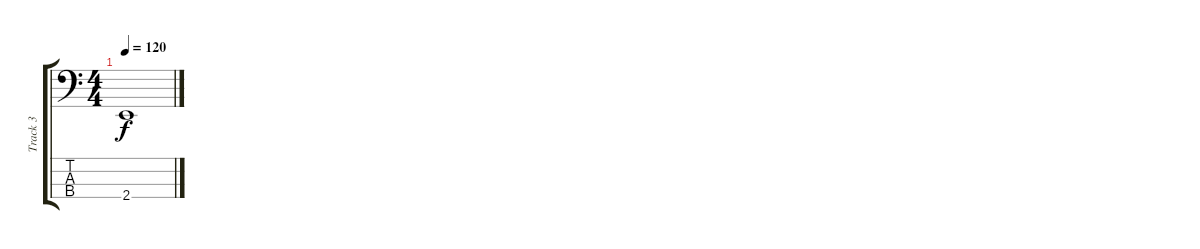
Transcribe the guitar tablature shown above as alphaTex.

\track ("Track 3" "Track 3") {instrument electricbassfinger}
\staff {score tabs}
\tuning (G2 D2 A1 D1) {hide}
\ts (4 4)
\tempo 120
\clef f4
\ks c
2.4.1{dy f}
